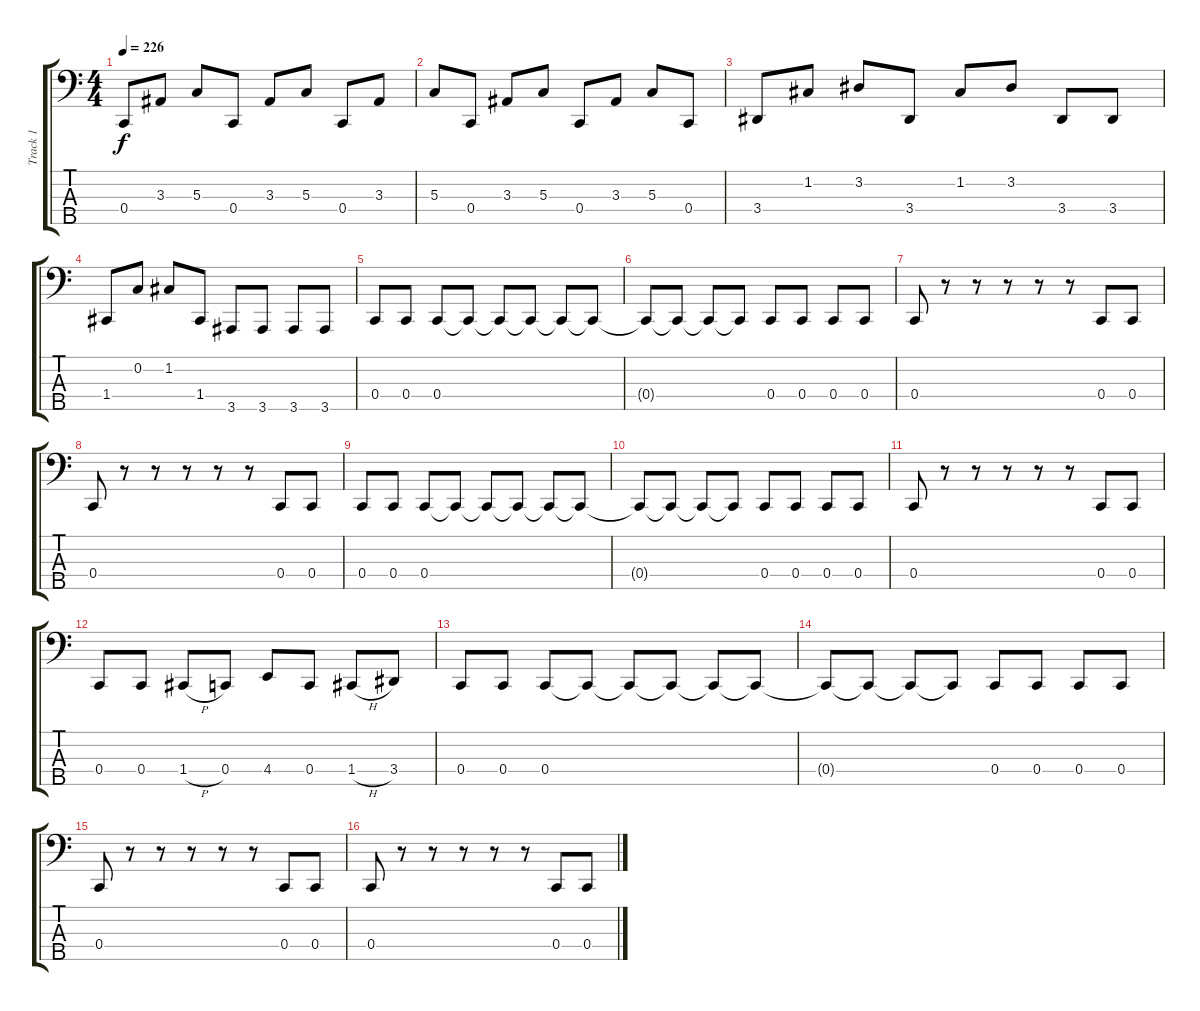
\track ("Track 1" "Track 1") {instrument electricbasspick}
\staff {score tabs}
\tuning (F2 C2 G1 C1 G0) {hide}
\ts (4 4)
\tempo 226
\clef f4
\ks c
0.4.8{dy f} 3.3.8 5.3.8 0.4.8 3.3.8 5.3.8 0.4.8 3.3.8 |
5.3.8 0.4.8 3.3.8 5.3.8 0.4.8 3.3.8 5.3.8 0.4.8 |
3.4.8 1.2.8 3.2.8 3.4.8 1.2.8 3.2.8 3.4.8 3.4.8 |
1.4.8 0.2.8 1.2.8 1.4.8 3.5.8 3.5.8 3.5.8 3.5.8 |
0.4.8 0.4.8 0.4.8 0.4{t}.8 0.4{t}.8 0.4{t}.8 0.4{t}.8 0.4{t}.8 |
0.4{t}.8 0.4{t}.8 0.4{t}.8 0.4{t}.8 0.4.8 0.4.8 0.4.8 0.4.8 |
0.4.8 r.8 r.8 r.8 r.8 r.8 0.4.8 0.4.8 |
0.4.8 r.8 r.8 r.8 r.8 r.8 0.4.8 0.4.8 |
0.4.8 0.4.8 0.4.8 0.4{t}.8 0.4{t}.8 0.4{t}.8 0.4{t}.8 0.4{t}.8 |
0.4{t}.8 0.4{t}.8 0.4{t}.8 0.4{t}.8 0.4.8 0.4.8 0.4.8 0.4.8 |
0.4.8 r.8 r.8 r.8 r.8 r.8 0.4.8 0.4.8 |
0.4.8 0.4.8 1.4{h}.8 0.4.8 4.4.8 0.4.8 1.4{h}.8 3.4.8 |
0.4.8 0.4.8 0.4.8 0.4{t}.8 0.4{t}.8 0.4{t}.8 0.4{t}.8 0.4{t}.8 |
0.4{t}.8 0.4{t}.8 0.4{t}.8 0.4{t}.8 0.4.8 0.4.8 0.4.8 0.4.8 |
0.4.8 r.8 r.8 r.8 r.8 r.8 0.4.8 0.4.8 |
0.4.8 r.8 r.8 r.8 r.8 r.8 0.4.8 0.4.8
